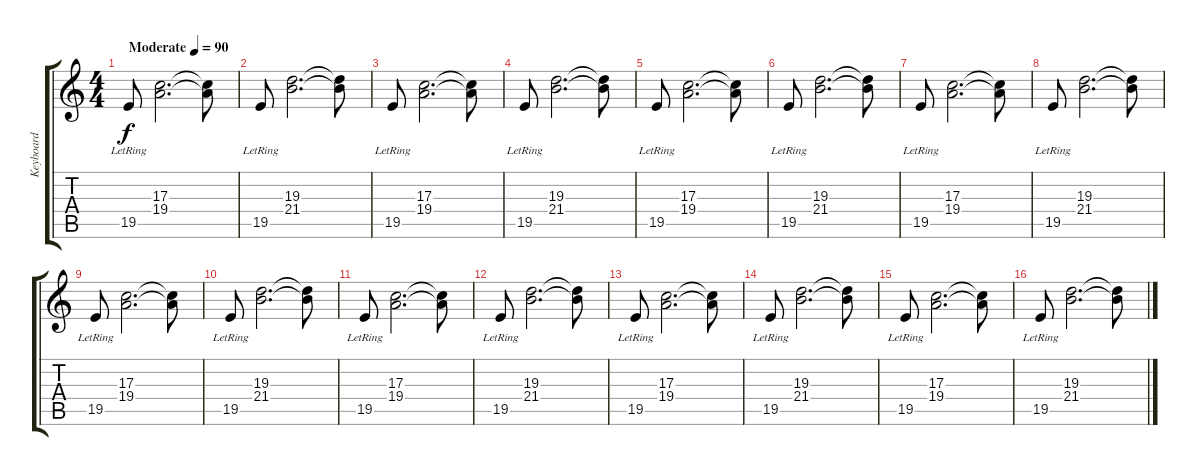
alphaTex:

\track ("Keyboard" "Keyboard") {instrument electricpiano1}
\staff {score tabs}
\tuning (E4 B3 G3 D3 A2 E2) {hide}
\ts (4 4)
\tempo (90 "Moderate")
\clef g2
\ks c
19.5{lr}.8{dy f instrument electricpiano1} (17.3 19.4).2{d} (17.3{t} 19.4{t}).8 |
19.5{lr}.8 (19.3 21.4).2{d} (19.3{t} 21.4{t}).8 |
19.5{lr}.8 (17.3 19.4).2{d} (17.3{t} 19.4{t}).8 |
19.5{lr}.8 (19.3 21.4).2{d} (19.3{t} 21.4{t}).8 |
19.5{lr}.8 (17.3 19.4).2{d} (17.3{t} 19.4{t}).8 |
19.5{lr}.8 (19.3 21.4).2{d} (19.3{t} 21.4{t}).8 |
19.5{lr}.8 (17.3 19.4).2{d} (17.3{t} 19.4{t}).8 |
19.5{lr}.8 (19.3 21.4).2{d} (19.3{t} 21.4{t}).8 |
19.5{lr}.8 (17.3 19.4).2{d} (17.3{t} 19.4{t}).8 |
19.5{lr}.8 (19.3 21.4).2{d} (19.3{t} 21.4{t}).8 |
19.5{lr}.8 (17.3 19.4).2{d} (17.3{t} 19.4{t}).8 |
19.5{lr}.8 (19.3 21.4).2{d} (19.3{t} 21.4{t}).8 |
19.5{lr}.8 (17.3 19.4).2{d} (17.3{t} 19.4{t}).8 |
19.5{lr}.8 (19.3 21.4).2{d} (19.3{t} 21.4{t}).8 |
19.5{lr}.8 (17.3 19.4).2{d} (17.3{t} 19.4{t}).8 |
19.5{lr}.8 (19.3 21.4).2{d} (19.3{t} 21.4{t}).8
